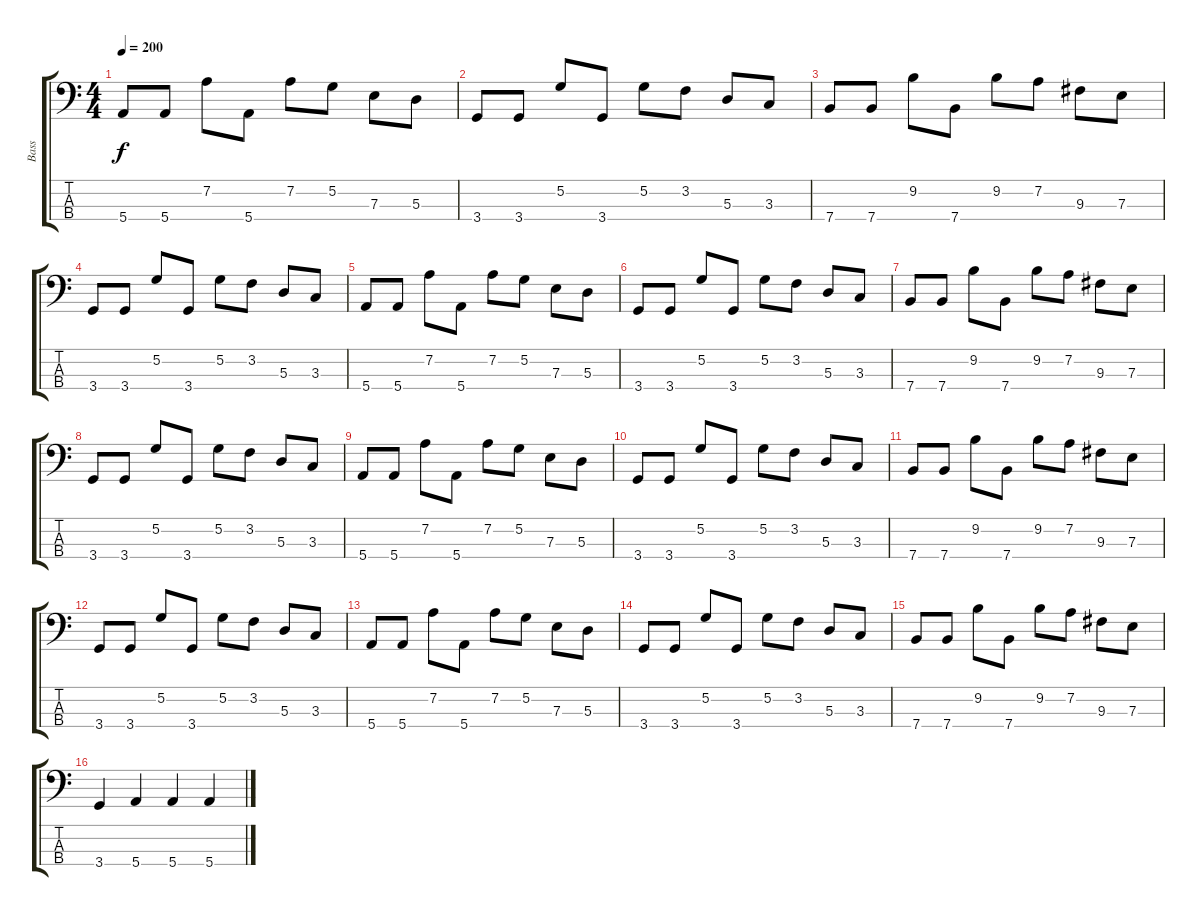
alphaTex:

\track ("Bass" "Bass") {instrument electricbasspick}
\staff {score tabs}
\tuning (G2 D2 A1 E1) {hide}
\ts (4 4)
\tempo 200
\clef f4
\ks c
5.4.8{dy f instrument electricbasspick} 5.4.8 7.2.8 5.4.8 7.2.8 5.2.8 7.3.8 5.3.8 |
3.4.8 3.4.8 5.2.8 3.4.8 5.2.8 3.2.8 5.3.8 3.3.8 |
7.4.8 7.4.8 9.2.8 7.4.8 9.2.8 7.2.8 9.3.8 7.3.8 |
3.4.8 3.4.8 5.2.8 3.4.8 5.2.8 3.2.8 5.3.8 3.3.8 |
5.4.8 5.4.8 7.2.8 5.4.8 7.2.8 5.2.8 7.3.8 5.3.8 |
3.4.8 3.4.8 5.2.8 3.4.8 5.2.8 3.2.8 5.3.8 3.3.8 |
7.4.8 7.4.8 9.2.8 7.4.8 9.2.8 7.2.8 9.3.8 7.3.8 |
3.4.8 3.4.8 5.2.8 3.4.8 5.2.8 3.2.8 5.3.8 3.3.8 |
5.4.8 5.4.8 7.2.8 5.4.8 7.2.8 5.2.8 7.3.8 5.3.8 |
3.4.8 3.4.8 5.2.8 3.4.8 5.2.8 3.2.8 5.3.8 3.3.8 |
7.4.8 7.4.8 9.2.8 7.4.8 9.2.8 7.2.8 9.3.8 7.3.8 |
3.4.8 3.4.8 5.2.8 3.4.8 5.2.8 3.2.8 5.3.8 3.3.8 |
5.4.8 5.4.8 7.2.8 5.4.8 7.2.8 5.2.8 7.3.8 5.3.8 |
3.4.8 3.4.8 5.2.8 3.4.8 5.2.8 3.2.8 5.3.8 3.3.8 |
7.4.8 7.4.8 9.2.8 7.4.8 9.2.8 7.2.8 9.3.8 7.3.8 |
3.4.4 5.4.4 5.4.4 5.4.4
